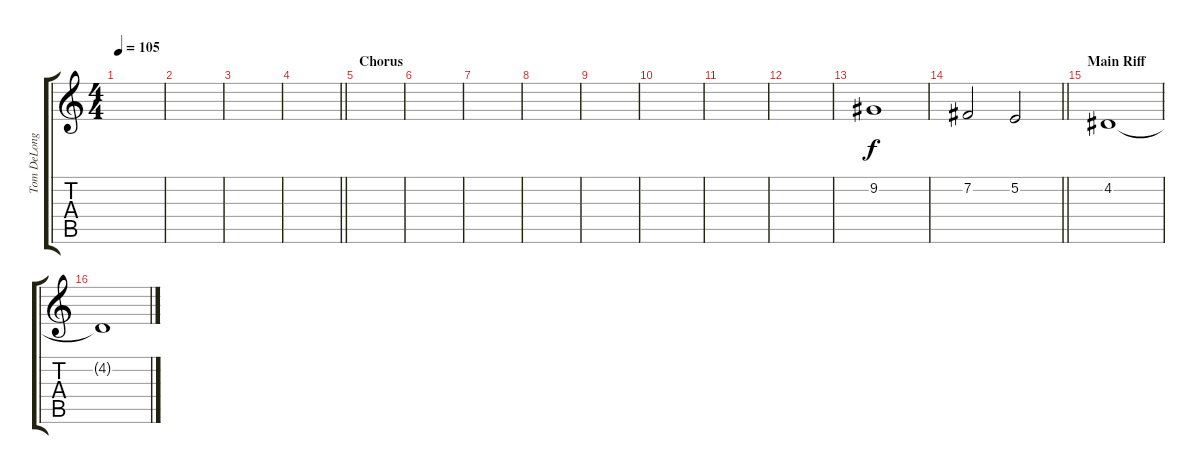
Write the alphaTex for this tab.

\track ("Tom DeLonge (Sampler)" "Tom DeLong") {instrument stringensemble2}
\staff {score tabs}
\tuning (E4 B3 G3 D3 A2 E2) {hide}
\ts (4 4)
\tempo 105
\clef g2
\ks c
|
|
|
\barLineRight lightlight
|
\section ("" "Chorus")
|
|
|
|
|
|
|
|
9.2.1 |
\barLineRight lightlight
7.2.2 5.2.2 |
\section ("" "Main Riff")
4.2.1 |
4.2{t}.1
